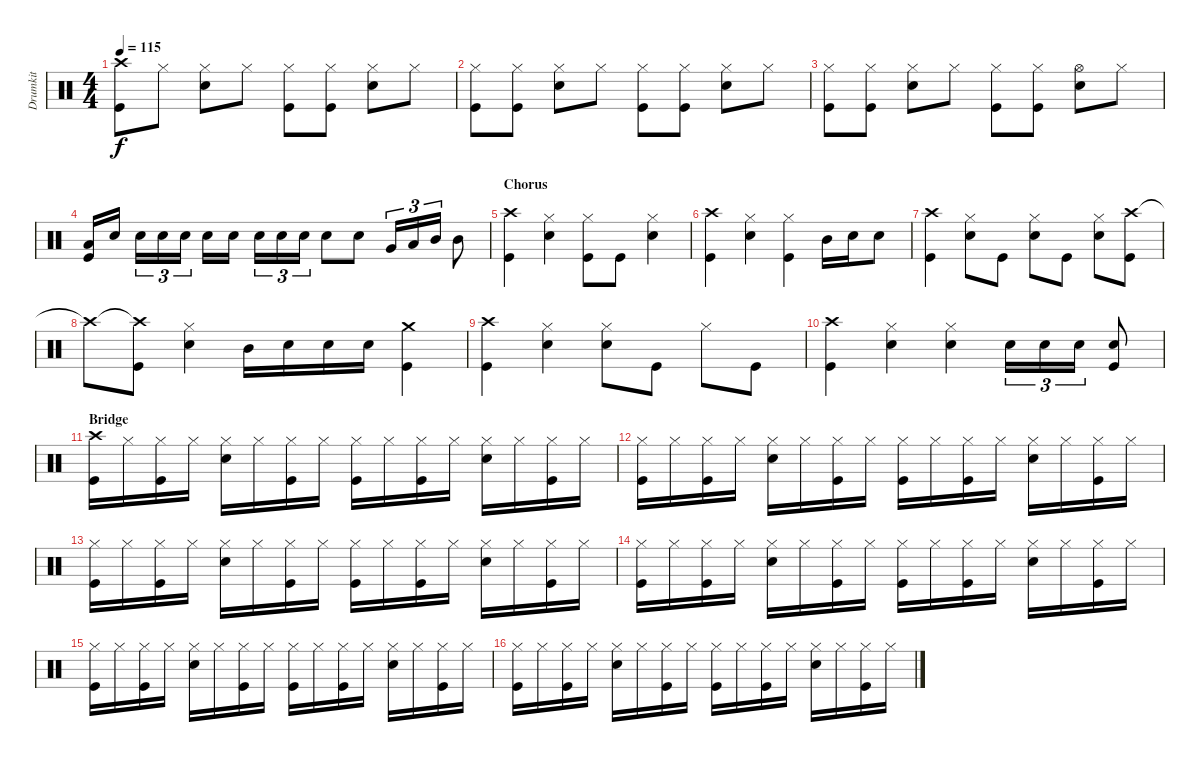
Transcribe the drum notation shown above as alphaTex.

\track ("Drumkit" "Drumkit") {instrument percussion}
\staff {score}
\articulation defaults
\ts (4 4)
\tempo 115
\clef neutral
\ks c
("Crash high (hit)" "Kick (hit)").8{dy f} "Hi-Hat (closed)".8 ("Hi-Hat (closed)" "Snare (hit) 2").8 "Hi-Hat (closed)".8 ("Hi-Hat (closed)" "Kick (hit)").8 ("Hi-Hat (closed)" "Kick (hit)").8 ("Hi-Hat (closed)" "Snare (hit) 2").8 "Hi-Hat (closed)".8 |
("Hi-Hat (closed)" "Kick (hit)").8 ("Hi-Hat (closed)" "Kick (hit)").8 ("Hi-Hat (closed)" "Snare (hit) 2").8 "Hi-Hat (closed)".8 ("Hi-Hat (closed)" "Kick (hit)").8 ("Hi-Hat (closed)" "Kick (hit)").8 ("Hi-Hat (closed)" "Snare (hit) 2").8 "Hi-Hat (closed)".8 |
("Hi-Hat (closed)" "Kick (hit)").8 ("Hi-Hat (closed)" "Kick (hit)").8 ("Hi-Hat (closed)" "Snare (hit) 2").8 "Hi-Hat (closed)".8 ("Hi-Hat (closed)" "Kick (hit)").8 ("Hi-Hat (closed)" "Kick (hit)").8 ("Hi-Hat (open)" "Snare (hit) 2").8 "Hi-Hat (closed)".8 |
("Low Tom (hit)" "Kick (hit)").16 "Snare (hit) 2".16 "Snare (hit) 2".16{tu (3 2)} "Snare (hit) 2".16{tu (3 2)} "Snare (hit) 2".16{tu (3 2)} "Snare (hit) 2".16 "Snare (hit) 2".16 "Snare (hit) 2".16{tu (3 2)} "Snare (hit) 2".16{tu (3 2)} "Snare (hit) 2".16{tu (3 2)} "Snare (hit) 2".8 "Snare (hit) 2".8 "Very Low Tom (hit)".16{tu (3 2)} "Low Tom (hit)".16{tu (3 2)} "Mid Tom (hit)".16{tu (3 2)} "Mid Tom (hit)".8 |
\section ("" "Chorus")
("Crash high (hit)" "Kick (hit)").4 ("Hi-Hat (closed)" "Snare (hit) 2").4 ("Hi-Hat (closed)" "Kick (hit)").8 "Kick (hit)".8 ("Hi-Hat (closed)" "Snare (hit) 2").4 |
("Crash high (hit)" "Kick (hit)").4 ("Hi-Hat (closed)" "Snare (hit) 2").4 ("Hi-Hat (closed)" "Kick (hit)").4 "Mid Tom (hit)".16 "Snare (hit) 2".16 "Snare (hit) 2".8 |
("Crash high (hit)" "Kick (hit)").4 ("Hi-Hat (closed)" "Snare (hit) 2").8 "Kick (hit)".8 ("Hi-Hat (closed)" "Snare (hit) 2").8 "Kick (hit)".8 ("Hi-Hat (closed)" "Snare (hit) 2").8 ("Crash high (hit)" "Kick (hit)").8 |
"Crash high (hit)"{t}.8 ("Crash high (hit)"{t} "Kick (hit)").8 ("Hi-Hat (closed)" "Snare (hit) 2").4 "Mid Tom (hit)".16 "Snare (hit) 2".16 "Snare (hit) 2".16 "Snare (hit) 2".16 ("Crash medium (hit)" "Kick (hit)").4 |
("Crash high (hit)" "Kick (hit)").4 ("Hi-Hat (closed)" "Snare (hit) 2").4 ("Hi-Hat (closed)" "Snare (hit) 2").8 "Kick (hit)".8 "Hi-Hat (closed)".8 "Kick (hit)".8 |
("Crash high (hit)" "Kick (hit)").4 ("Hi-Hat (closed)" "Snare (hit) 2").4 ("Hi-Hat (closed)" "Snare (hit) 2").4 "Snare (hit) 2".16{tu (3 2)} "Snare (hit) 2".16{tu (3 2)} "Snare (hit) 2".16{tu (3 2)} ("Snare (hit) 2" "Kick (hit)").8 |
\section ("" "Bridge")
("Crash high (hit)" "Kick (hit)").16 "Hi-Hat (closed)".16 ("Hi-Hat (closed)" "Kick (hit)").16 "Hi-Hat (closed)".16 ("Hi-Hat (closed)" "Snare (hit) 2").16 "Hi-Hat (closed)".16 ("Hi-Hat (closed)" "Kick (hit)").16 "Hi-Hat (closed)".16 ("Hi-Hat (closed)" "Kick (hit)").16 "Hi-Hat (closed)".16 ("Hi-Hat (closed)" "Kick (hit)").16 "Hi-Hat (closed)".16 ("Hi-Hat (closed)" "Snare (hit) 2").16 "Hi-Hat (closed)".16 ("Hi-Hat (closed)" "Kick (hit)").16 "Hi-Hat (closed)".16 |
("Hi-Hat (closed)" "Kick (hit)").16 "Hi-Hat (closed)".16 ("Hi-Hat (closed)" "Kick (hit)").16 "Hi-Hat (closed)".16 ("Hi-Hat (closed)" "Snare (hit) 2").16 "Hi-Hat (closed)".16 ("Hi-Hat (closed)" "Kick (hit)").16 "Hi-Hat (closed)".16 ("Hi-Hat (closed)" "Kick (hit)").16 "Hi-Hat (closed)".16 ("Hi-Hat (closed)" "Kick (hit)").16 "Hi-Hat (closed)".16 ("Hi-Hat (closed)" "Snare (hit) 2").16 "Hi-Hat (closed)".16 ("Hi-Hat (closed)" "Kick (hit)").16 "Hi-Hat (closed)".16 |
("Hi-Hat (closed)" "Kick (hit)").16 "Hi-Hat (closed)".16 ("Hi-Hat (closed)" "Kick (hit)").16 "Hi-Hat (closed)".16 ("Hi-Hat (closed)" "Snare (hit) 2").16 "Hi-Hat (closed)".16 ("Hi-Hat (closed)" "Kick (hit)").16 "Hi-Hat (closed)".16 ("Hi-Hat (closed)" "Kick (hit)").16 "Hi-Hat (closed)".16 ("Hi-Hat (closed)" "Kick (hit)").16 "Hi-Hat (closed)".16 ("Hi-Hat (closed)" "Snare (hit) 2").16 "Hi-Hat (closed)".16 ("Hi-Hat (closed)" "Kick (hit)").16 "Hi-Hat (closed)".16 |
("Hi-Hat (closed)" "Kick (hit)").16 "Hi-Hat (closed)".16 ("Hi-Hat (closed)" "Kick (hit)").16 "Hi-Hat (closed)".16 ("Hi-Hat (closed)" "Snare (hit) 2").16 "Hi-Hat (closed)".16 ("Hi-Hat (closed)" "Kick (hit)").16 "Hi-Hat (closed)".16 ("Hi-Hat (closed)" "Kick (hit)").16 "Hi-Hat (closed)".16 ("Hi-Hat (closed)" "Kick (hit)").16 "Hi-Hat (closed)".16 ("Hi-Hat (closed)" "Snare (hit) 2").16 "Hi-Hat (closed)".16 ("Hi-Hat (closed)" "Kick (hit)").16 "Hi-Hat (closed)".16 |
("Hi-Hat (closed)" "Kick (hit)").16 "Hi-Hat (closed)".16 ("Hi-Hat (closed)" "Kick (hit)").16 "Hi-Hat (closed)".16 ("Hi-Hat (closed)" "Snare (hit) 2").16 "Hi-Hat (closed)".16 ("Hi-Hat (closed)" "Kick (hit)").16 "Hi-Hat (closed)".16 ("Hi-Hat (closed)" "Kick (hit)").16 "Hi-Hat (closed)".16 ("Hi-Hat (closed)" "Kick (hit)").16 "Hi-Hat (closed)".16 ("Hi-Hat (closed)" "Snare (hit) 2").16 "Hi-Hat (closed)".16 ("Hi-Hat (closed)" "Kick (hit)").16 "Hi-Hat (closed)".16 |
("Hi-Hat (closed)" "Kick (hit)").16 "Hi-Hat (closed)".16 ("Hi-Hat (closed)" "Kick (hit)").16 "Hi-Hat (closed)".16 ("Hi-Hat (closed)" "Snare (hit) 2").16 "Hi-Hat (closed)".16 ("Hi-Hat (closed)" "Kick (hit)").16 "Hi-Hat (closed)".16 ("Hi-Hat (closed)" "Kick (hit)").16 "Hi-Hat (closed)".16 ("Hi-Hat (closed)" "Kick (hit)").16 "Hi-Hat (closed)".16 ("Hi-Hat (closed)" "Snare (hit) 2").16 "Hi-Hat (closed)".16 ("Hi-Hat (closed)" "Kick (hit)").16 "Hi-Hat (closed)".16
